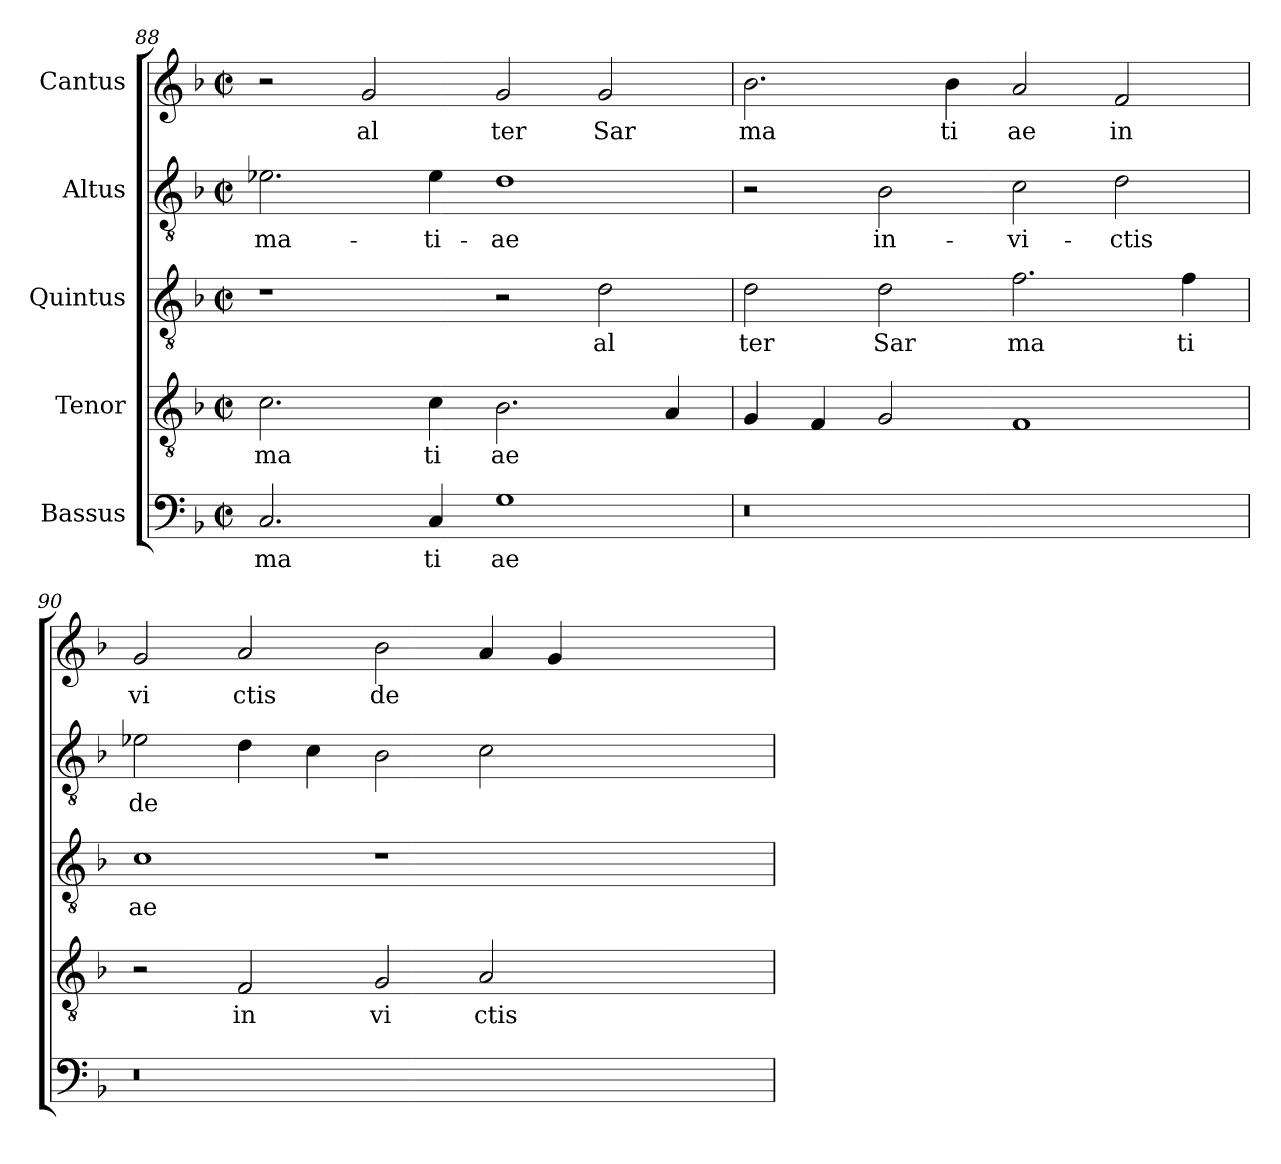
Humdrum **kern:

**kern	**text	**kern	**text	**kern	**text	**kern	**text	**kern	**text
*part5	*part5	*part4	*part4	*part3	*part3	*part2	*part2	*part1	*part1
*staff5	*staff5	*staff4	*staff4	*staff3	*staff3	*staff2	*staff2	*staff1	*staff1
*I"Bassus	*	*I"Tenor	*	*I"Quintus	*	*I"Altus	*	*I"Cantus	*
*clefF4	*	*clefGv2	*	*clefGv2	*	*clefGv2	*	*clefG2	*
*k[b-]	*	*k[b-]	*	*k[b-]	*	*k[b-]	*	*k[b-]	*
*F:	*	*F:	*	*F:	*	*F:	*	*F:	*
*M2/2	*	*M2/2	*	*M2/2	*	*M2/2	*	*M2/2	*
*met(c|)	*	*met(c|)	*	*met(c|)	*	*met(c|)	*	*met(c|)	*
=88	=88	=88	=88	=88	=88	=88	=88	=88	=88
!	!LO:LY:b:cj	!	!LO:LY:b:cj	!	!	!	!LO:LY:b:cj	!	!
2.C/	ma	2.c\	ma	1r	.	2.e-X\	-ma-	2r	.
!	!	!	!	!	!	!	!	!	!LO:LY:b:cj
.	.	.	.	.	.	.	.	2g/	al
!	!LO:LY:b:cj	!	!LO:LY:b:cj	!	!	!	!LO:LY:b:cj	!	!
4C/	ti	4c\	ti	.	.	4e-\	-ti-	.	.
!	!LO:LY:b:cj	!	!LO:LY:b:cj	!	!	!	!LO:LY:b:cj	!	!LO:LY:b:cj
1G	ae	2.B-\	ae	2r	.	1d	-ae	2g/	ter
!	!	!	!	!	!LO:LY:b:cj	!	!	!	!LO:LY:b:cj
.	.	.	.	2d\	al	.	.	2g/	Sar
.	.	4A/	.	.	.	.	.	.	.
=89	=89	=89	=89	=89	=89	=89	=89	=89	=89
!	!	!	!	!	!LO:LY:b:cj	!	!	!	!LO:LY:b:cj
0r	.	4G/	.	2d\	ter	2r	.	2.b-\	ma
.	.	4F/	.	.	.	.	.	.	.
!	!	!	!	!	!LO:LY:b:cj	!	!LO:LY:b:cj	!	!
.	.	2G/	.	2d\	Sar	2B-\	in-	.	.
!	!	!	!	!	!	!	!	!	!LO:LY:b:cj
.	.	.	.	.	.	.	.	4b-\	ti
!	!	!	!	!	!LO:LY:b:cj	!	!LO:LY:b:cj	!	!LO:LY:b:cj
.	.	1F	.	2.f\	ma	2c\	-vi-	2a/	ae
!	!	!	!	!	!	!	!LO:LY:b:cj	!	!LO:LY:b:cj
.	.	.	.	.	.	2d\	-ctis	2f/	in
!	!	!	!	!	!LO:LY:b:cj	!	!	!	!
.	.	.	.	4f\	ti	.	.	.	.
!!LO:LB:g=z
=90	=90	=90	=90	=90	=90	=90	=90	=90	=90
!	!	!	!	!	!LO:LY:b:cj	!	!LO:LY:b:cj	!	!LO:LY:b:cj
0r	.	2r	.	1c	ae	2e-\	de	2g/	vi
!	!	!	!LO:LY:b:cj	!	!	!	!	!	!LO:LY:b:cj
.	.	2F/	in	.	.	4d\	.	2a/	ctis
.	.	.	.	.	.	4c\	.	.	.
!	!	!	!LO:LY:b:cj	!LO:N:vis=1	!	!	!	!	!LO:LY:b:cj
.	.	2G/	vi	0r	.	2B-\	.	2b-\	de
!	!	!	!LO:LY:b:cj	!	!	!	!	!	!
.	.	2A/	ctis	.	.	2c\	.	4a/	.
.	.	.	.	.	.	.	.	4g/	.
1ryy	.	1ryy	.	.	.	1ryy	.	1ryy	.
=	=	=	=	=	=	=	=	=	=
*-	*-	*-	*-	*-	*-	*-	*-	*-	*-
